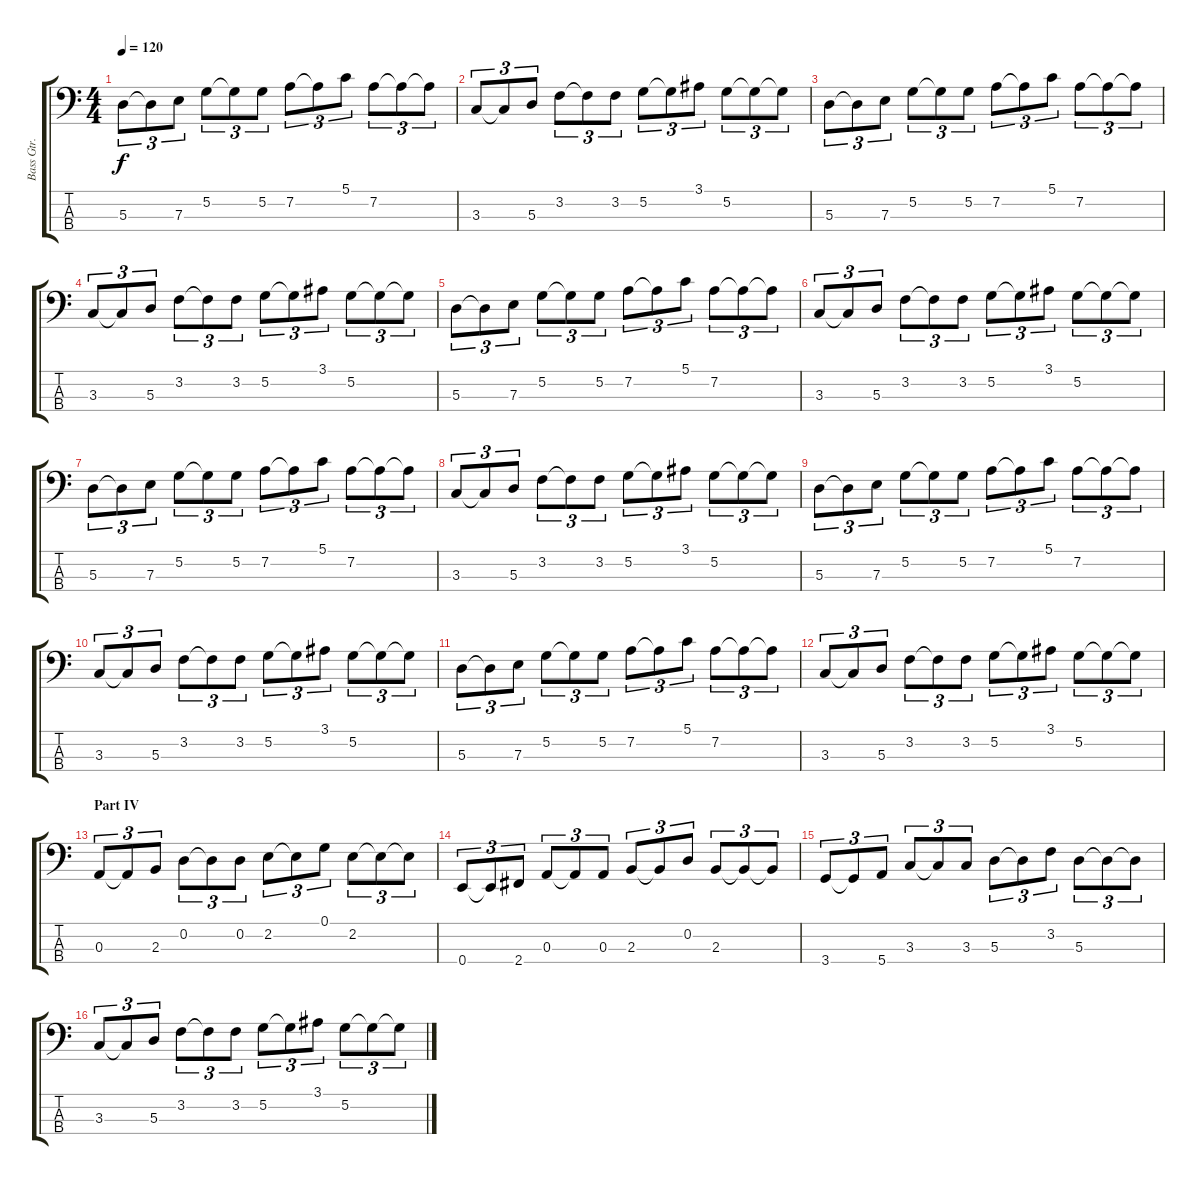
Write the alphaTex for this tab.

\track ("Bass Gtr." "Bass Gtr.") {instrument slapbass1}
\staff {score tabs}
\tuning (G2 D2 A1 E1) {hide}
\ts (4 4)
\tempo 120
\clef f4
\ks c
5.3.8{tu (3 2) dy f} 5.3{t}.8{tu (3 2)} 7.3.8{tu (3 2)} 5.2.8{tu (3 2)} 5.2{t}.8{tu (3 2)} 5.2.8{tu (3 2)} 7.2.8{tu (3 2)} 7.2{t}.8{tu (3 2)} 5.1.8{tu (3 2)} 7.2.8{tu (3 2)} 7.2{t}.8{tu (3 2)} 7.2{t}.8{tu (3 2)} |
3.3.8{tu (3 2)} 3.3{t}.8{tu (3 2)} 5.3.8{tu (3 2)} 3.2.8{tu (3 2)} 3.2{t}.8{tu (3 2)} 3.2.8{tu (3 2)} 5.2.8{tu (3 2)} 5.2{t}.8{tu (3 2)} 3.1.8{tu (3 2)} 5.2.8{tu (3 2)} 5.2{t}.8{tu (3 2)} 5.2{t}.8{tu (3 2)} |
5.3.8{tu (3 2)} 5.3{t}.8{tu (3 2)} 7.3.8{tu (3 2)} 5.2.8{tu (3 2)} 5.2{t}.8{tu (3 2)} 5.2.8{tu (3 2)} 7.2.8{tu (3 2)} 7.2{t}.8{tu (3 2)} 5.1.8{tu (3 2)} 7.2.8{tu (3 2)} 7.2{t}.8{tu (3 2)} 7.2{t}.8{tu (3 2)} |
3.3.8{tu (3 2)} 3.3{t}.8{tu (3 2)} 5.3.8{tu (3 2)} 3.2.8{tu (3 2)} 3.2{t}.8{tu (3 2)} 3.2.8{tu (3 2)} 5.2.8{tu (3 2)} 5.2{t}.8{tu (3 2)} 3.1.8{tu (3 2)} 5.2.8{tu (3 2)} 5.2{t}.8{tu (3 2)} 5.2{t}.8{tu (3 2)} |
5.3.8{tu (3 2)} 5.3{t}.8{tu (3 2)} 7.3.8{tu (3 2)} 5.2.8{tu (3 2)} 5.2{t}.8{tu (3 2)} 5.2.8{tu (3 2)} 7.2.8{tu (3 2)} 7.2{t}.8{tu (3 2)} 5.1.8{tu (3 2)} 7.2.8{tu (3 2)} 7.2{t}.8{tu (3 2)} 7.2{t}.8{tu (3 2)} |
3.3.8{tu (3 2)} 3.3{t}.8{tu (3 2)} 5.3.8{tu (3 2)} 3.2.8{tu (3 2)} 3.2{t}.8{tu (3 2)} 3.2.8{tu (3 2)} 5.2.8{tu (3 2)} 5.2{t}.8{tu (3 2)} 3.1.8{tu (3 2)} 5.2.8{tu (3 2)} 5.2{t}.8{tu (3 2)} 5.2{t}.8{tu (3 2)} |
5.3.8{tu (3 2)} 5.3{t}.8{tu (3 2)} 7.3.8{tu (3 2)} 5.2.8{tu (3 2)} 5.2{t}.8{tu (3 2)} 5.2.8{tu (3 2)} 7.2.8{tu (3 2)} 7.2{t}.8{tu (3 2)} 5.1.8{tu (3 2)} 7.2.8{tu (3 2)} 7.2{t}.8{tu (3 2)} 7.2{t}.8{tu (3 2)} |
3.3.8{tu (3 2)} 3.3{t}.8{tu (3 2)} 5.3.8{tu (3 2)} 3.2.8{tu (3 2)} 3.2{t}.8{tu (3 2)} 3.2.8{tu (3 2)} 5.2.8{tu (3 2)} 5.2{t}.8{tu (3 2)} 3.1.8{tu (3 2)} 5.2.8{tu (3 2)} 5.2{t}.8{tu (3 2)} 5.2{t}.8{tu (3 2)} |
5.3.8{tu (3 2)} 5.3{t}.8{tu (3 2)} 7.3.8{tu (3 2)} 5.2.8{tu (3 2)} 5.2{t}.8{tu (3 2)} 5.2.8{tu (3 2)} 7.2.8{tu (3 2)} 7.2{t}.8{tu (3 2)} 5.1.8{tu (3 2)} 7.2.8{tu (3 2)} 7.2{t}.8{tu (3 2)} 7.2{t}.8{tu (3 2)} |
3.3.8{tu (3 2)} 3.3{t}.8{tu (3 2)} 5.3.8{tu (3 2)} 3.2.8{tu (3 2)} 3.2{t}.8{tu (3 2)} 3.2.8{tu (3 2)} 5.2.8{tu (3 2)} 5.2{t}.8{tu (3 2)} 3.1.8{tu (3 2)} 5.2.8{tu (3 2)} 5.2{t}.8{tu (3 2)} 5.2{t}.8{tu (3 2)} |
5.3.8{tu (3 2)} 5.3{t}.8{tu (3 2)} 7.3.8{tu (3 2)} 5.2.8{tu (3 2)} 5.2{t}.8{tu (3 2)} 5.2.8{tu (3 2)} 7.2.8{tu (3 2)} 7.2{t}.8{tu (3 2)} 5.1.8{tu (3 2)} 7.2.8{tu (3 2)} 7.2{t}.8{tu (3 2)} 7.2{t}.8{tu (3 2)} |
3.3.8{tu (3 2)} 3.3{t}.8{tu (3 2)} 5.3.8{tu (3 2)} 3.2.8{tu (3 2)} 3.2{t}.8{tu (3 2)} 3.2.8{tu (3 2)} 5.2.8{tu (3 2)} 5.2{t}.8{tu (3 2)} 3.1.8{tu (3 2)} 5.2.8{tu (3 2)} 5.2{t}.8{tu (3 2)} 5.2{t}.8{tu (3 2)} |
\section ("" "Part IV")
0.3.8{tu (3 2)} 0.3{t}.8{tu (3 2)} 2.3.8{tu (3 2)} 0.2.8{tu (3 2)} 0.2{t}.8{tu (3 2)} 0.2.8{tu (3 2)} 2.2.8{tu (3 2)} 2.2{t}.8{tu (3 2)} 0.1.8{tu (3 2)} 2.2.8{tu (3 2)} 2.2{t}.8{tu (3 2)} 2.2{t}.8{tu (3 2)} |
0.4.8{tu (3 2)} 0.4{t}.8{tu (3 2)} 2.4.8{tu (3 2)} 0.3.8{tu (3 2)} 0.3{t}.8{tu (3 2)} 0.3.8{tu (3 2)} 2.3.8{tu (3 2)} 2.3{t}.8{tu (3 2)} 0.2.8{tu (3 2)} 2.3.8{tu (3 2)} 2.3{t}.8{tu (3 2)} 2.3{t}.8{tu (3 2)} |
3.4.8{tu (3 2)} 3.4{t}.8{tu (3 2)} 5.4.8{tu (3 2)} 3.3.8{tu (3 2)} 3.3{t}.8{tu (3 2)} 3.3.8{tu (3 2)} 5.3.8{tu (3 2)} 5.3{t}.8{tu (3 2)} 3.2.8{tu (3 2)} 5.3.8{tu (3 2)} 5.3{t}.8{tu (3 2)} 5.3{t}.8{tu (3 2)} |
3.3.8{tu (3 2)} 3.3{t}.8{tu (3 2)} 5.3.8{tu (3 2)} 3.2.8{tu (3 2)} 3.2{t}.8{tu (3 2)} 3.2.8{tu (3 2)} 5.2.8{tu (3 2)} 5.2{t}.8{tu (3 2)} 3.1.8{tu (3 2)} 5.2.8{tu (3 2)} 5.2{t}.8{tu (3 2)} 5.2{t}.8{tu (3 2)}
